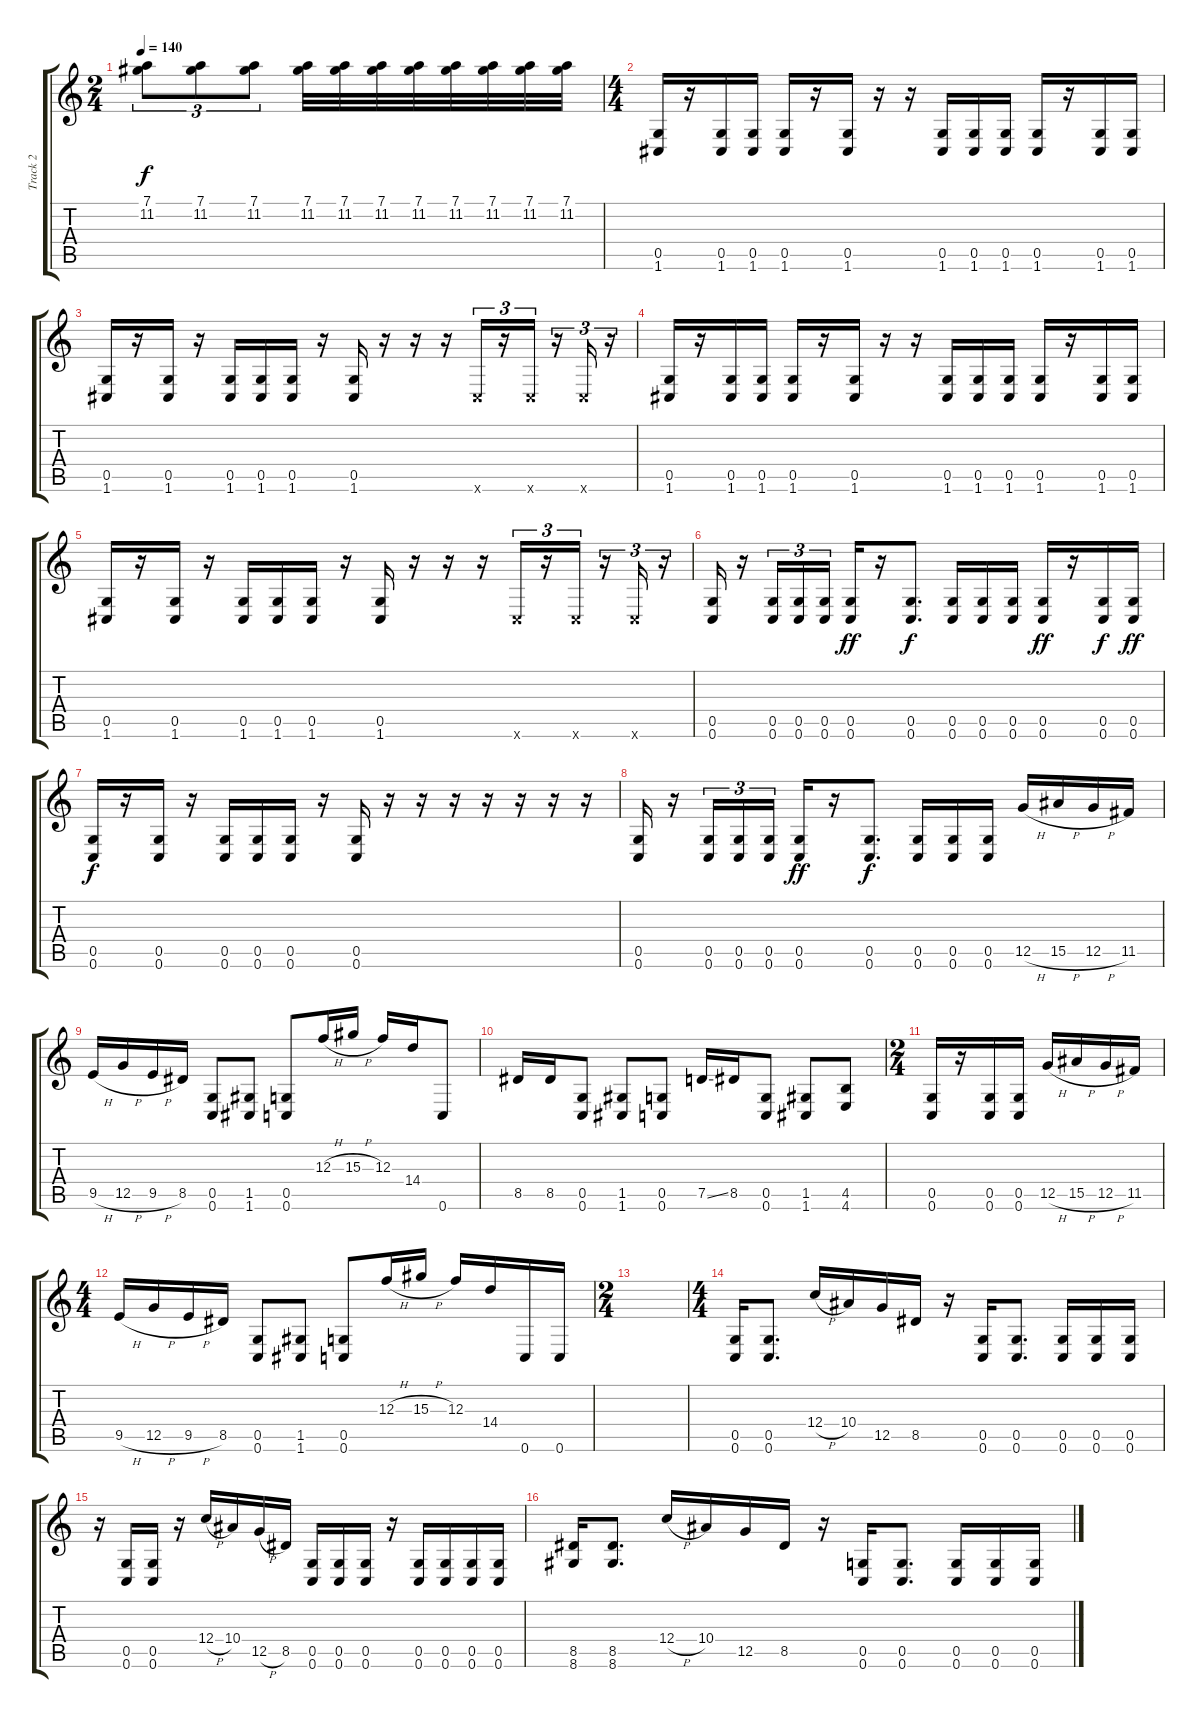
\track ("Track 2" "Track 2") {instrument distortionguitar}
\staff {score tabs}
\tuning (D4 A3 F3 C3 G2 C2) {hide}
\ts (2 4)
\tempo 140
\clef g2
\ks c
(7.1 11.2).8{tu (3 2) dy f} (7.1 11.2).8{tu (3 2)} (7.1 11.2).8{tu (3 2)} (7.1 11.2).32 (7.1 11.2).32 (7.1 11.2).32 (7.1 11.2).32 (7.1 11.2).32 (7.1 11.2).32 (7.1 11.2).32 (7.1 11.2).32 |
\ts (4 4)
(0.5 1.6).16 r.16 (0.5 1.6).16 (0.5 1.6).16 (0.5 1.6).16 r.16 (0.5 1.6).16 r.16 r.16 (0.5 1.6).16 (0.5 1.6).16 (0.5 1.6).16 (0.5 1.6).16 r.16 (0.5 1.6).16 (0.5 1.6).16 |
(0.5 1.6).16 r.16 (0.5 1.6).16 r.16 (0.5 1.6).16 (0.5 1.6).16 (0.5 1.6).16 r.16 (0.5 1.6).16 r.16 r.16 r.16 1.6{x}.16{tu (3 2)} r.16{tu (3 2)} 1.6{x}.16{tu (3 2)} r.16{tu (3 2)} 1.6{x}.16{tu (3 2)} r.16{tu (3 2)} |
(0.5 1.6).16 r.16 (0.5 1.6).16 (0.5 1.6).16 (0.5 1.6).16 r.16 (0.5 1.6).16 r.16 r.16 (0.5 1.6).16 (0.5 1.6).16 (0.5 1.6).16 (0.5 1.6).16 r.16 (0.5 1.6).16 (0.5 1.6).16 |
(0.5 1.6).16 r.16 (0.5 1.6).16 r.16 (0.5 1.6).16 (0.5 1.6).16 (0.5 1.6).16 r.16 (0.5 1.6).16 r.16 r.16 r.16 1.6{x}.16{tu (3 2)} r.16{tu (3 2)} 1.6{x}.16{tu (3 2)} r.16{tu (3 2)} 1.6{x}.16{tu (3 2)} r.16{tu (3 2)} |
(0.5 0.6).16 r.16 (0.5 0.6).16{tu (3 2)} (0.5 0.6).16{tu (3 2)} (0.5 0.6).16{tu (3 2)} (0.5 0.6).16{dy ff} r.16 (0.5 0.6).8{d dy f} (0.5 0.6).16 (0.5 0.6).16 (0.5 0.6).16 (0.5 0.6).16{dy ff} r.16 (0.5 0.6).16{dy f} (0.5 0.6).16{dy ff} |
(0.5 0.6).16{dy f} r.16 (0.5 0.6).16 r.16 (0.5 0.6).16 (0.5 0.6).16 (0.5 0.6).16 r.16 (0.5 0.6).16 r.16 r.16 r.16 r.16 r.16 r.16 r.16 |
(0.5 0.6).16 r.16 (0.5 0.6).16{tu (3 2)} (0.5 0.6).16{tu (3 2)} (0.5 0.6).16{tu (3 2)} (0.5 0.6).16{dy ff} r.16 (0.5 0.6).8{d dy f} (0.5 0.6).16 (0.5 0.6).16 (0.5 0.6).16 12.5{h}.16 15.5{h}.16 12.5{h}.16 11.5.16 |
9.5{h}.16 12.5{h}.16 9.5{h}.16 8.5.16 (0.5 0.6).8 (1.5 1.6).8 (0.5 0.6).8 12.3{h}.16 15.3{h}.16 12.3.16 14.4.16 0.6.8 |
8.5.16 8.5.16 (0.5 0.6).8 (1.5 1.6).8 (0.5 0.6).8 7.5{ss}.16 8.5.16 (0.5 0.6).8 (1.5 1.6).8 (4.5 4.6).8 |
\ts (2 4)
(0.5 0.6).16 r.16 (0.5 0.6).16 (0.5 0.6).16 12.5{h}.16 15.5{h}.16 12.5{h}.16 11.5.16 |
\ts (4 4)
9.5{h}.16 12.5{h}.16 9.5{h}.16 8.5.16 (0.5 0.6).8 (1.5 1.6).8 (0.5 0.6).8 12.3{h}.16 15.3{h}.16 12.3.16 14.4.16 0.6.16 0.6.16 |
\ts (2 4)
|
\ts (4 4)
(0.5 0.6).16 (0.5 0.6).8{d} 12.4{h}.16 10.4.16 12.5.16 8.5.16 r.16 (0.5 0.6).16 (0.5 0.6).8{d} (0.5 0.6).16 (0.5 0.6).16 (0.5 0.6).16 |
r.16 (0.5 0.6).16 (0.5 0.6).16 r.16 12.4{h}.16 10.4.16 12.5{h}.16 8.5.16 (0.5 0.6).16 (0.5 0.6).16 (0.5 0.6).16 r.16 (0.5 0.6).16 (0.5 0.6).16 (0.5 0.6).16 (0.5 0.6).16 |
(8.5 8.6).16 (8.5 8.6).8{d} 12.4{h}.16 10.4.16 12.5.16 8.5.16 r.16 (0.5 0.6).16 (0.5 0.6).8{d} (0.5 0.6).16 (0.5 0.6).16 (0.5 0.6).16
